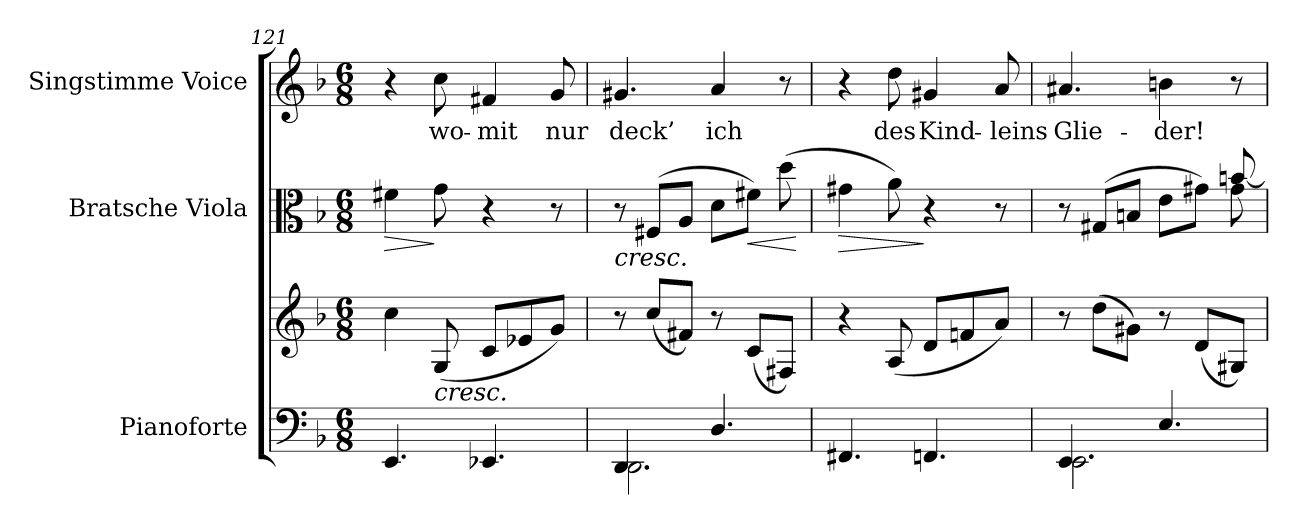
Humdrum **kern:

**kern	**kern	**kern	**dynam	**kern	**text
*part3	*part3	*part2	*part2	*part1	*part1
*staff4	*staff3	*staff2	*staff2	*staff1	*staff1
*I"Pianoforte	*	*I"Bratsche Viola	*	*I"Singstimme Voice	*
*I'Pno	*	*I'Vla	*	*	*
!!LO:PB:g=z
*clefF4	*clefG2	*clefC3	*	*clefG2	*
*k[b-]	*k[b-]	*k[b-]	*	*k[b-]	*
*M6/8	*M6/8	*M6/8	*	*M6/8	*
=121	=121	=121	=121	=121	=121
!	!	!	!LO:HP:b	!	!
4.EE/	4cc\	4f#X\	>	4r	.
!	!LO:TX:b:i:t=cresc.	!	!	!	!
!	!	!	!	!	!LO:LY:b
.	(<8G/	8g\	]	8cc\	wo-
!	!	!	!	!	!LO:LY:b
4.EE-X/	8c/L	4r	.	4f#X/	-mit
.	8e-X/	.	.	.	.
!	!	!	!	!	!LO:LY:b
.	8g/J)	8r	.	8g/	nur
=122	=122	=122	=122	=122	=122
*^	*	*	*	*	*
!	!	!	!LO:TX:b:i:t=cresc.	!	!	!
!	!	!	!	!	!	!LO:LY:b
4.DD/	2.DD\	8r	8r	.	4.g#X/	deck’
.	.	(<8cc/L	(>8F#X/L	.	.	.
.	.	8f#X/J)	8A/J	.	.	.
!	!	!	!	!	!	!LO:LY:b
4.D/	.	8r	8d\L	.	4a/	ich
!	!	!	!	!LO:HP:b	!	!
.	.	(<8c/L	8f#X\J)	<	.	.
.	.	8F#X/J)	(>8dd\	.	8r	.
*v	*v	*	*	*	*	*
.	.	.	[	.	.
=123	=123	=123	=123	=123	=123
!	!	!	!LO:HP:b	!	!
4.FF#X/	4r	4g#X\	>	4r	.
!	!	!	!	!	!LO:LY:b
.	(<8A/	8a\)	.	8dd\	des
!	!	!	!	!	!LO:LY:b
4.FFn/	8d/L	4r	]	4g#X/	Kind-
.	8fn/	.	.	.	.
!	!	!	!	!	!LO:LY:b
.	8a/J)	8r	.	8a/	-leins
=124	=124	=124	=124	=124	=124
*^	*	*^	*	*	*
!	!	!	!	!	!	!	!LO:LY:b
4.EE/	2.EE\	8r	8r	8ryy	.	4.a#X/	Glie-
*	*	*	*v	*v	*	*	*
.	.	(>8dd\L	(>8G#X/L	.	.	.
.	.	8g#X\J)	8Bn/J	.	.	.
!	!	!	!	!	!	!LO:LY:b
4.E/	.	8r	8e\L	.	4bn\	-der!
.	.	(<8d/L	8g#X\J)	.	.	.
*	*	*	*^	*	*	*
.	.	8G#X/J)	8g#\	[8bn/	.	8r	.
*v	*v	*	*v	*v	*	*	*
=	=	=	=	=	=
*-	*-	*-	*-	*-	*-
